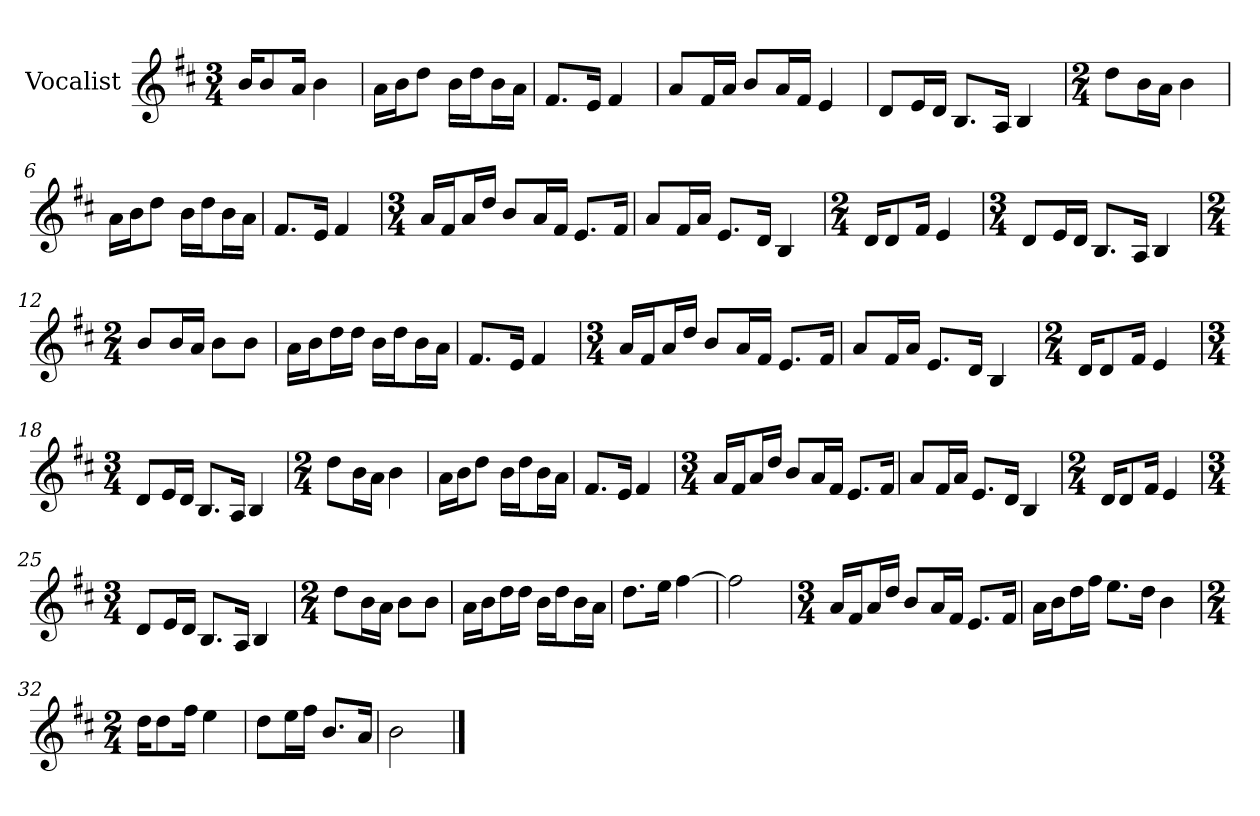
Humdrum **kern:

**kern
*part1
*staff1
*I"Vocalist
*k[f#c#]
*D:
*M3/4
=
16bKL
8b
16aJk
4b
=1
16aLL
16bJ
8ddJ
16bLL
16ddJ
16bL
16aJJ
=2
8.f#L
16eJk
4f#
=3
8aL
16f#L
16aJJ
8bL
16aL
16f#JJ
4e
=4
8dL
16eL
16dJJ
8.BL
16AJk
4B
=5
*M2/4
8ddL
16bL
16aJJ
4b
=6
16aLL
16bJ
8ddJ
16bLL
16ddJ
16bL
16aJJ
=7
8.f#L
16eJk
4f#
=8
*M3/4
16aLL
16f#J
16aL
16ddJJ
8bL
16aL
16f#JJ
8.eL
16f#Jk
=9
8aL
16f#L
16aJJ
8.eL
16dJk
4B
=10
*M2/4
16dKL
8d
16f#Jk
4e
=11
*M3/4
8dL
16eL
16dJJ
8.BL
16AJk
4B
=12
*M2/4
8bL
16bL
16aJJ
8bL
8bJ
=13
16aLL
16bJ
16ddL
16ddJJ
16bLL
16ddJ
16bL
16aJJ
=14
8.f#L
16eJk
4f#
=15
*M3/4
16aLL
16f#J
16aL
16ddJJ
8bL
16aL
16f#JJ
8.eL
16f#Jk
=16
8aL
16f#L
16aJJ
8.eL
16dJk
4B
=17
*M2/4
16dKL
8d
16f#Jk
4e
=18
*M3/4
8dL
16eL
16dJJ
8.BL
16AJk
4B
=19
*M2/4
8ddL
16bL
16aJJ
4b
=20
16aLL
16bJ
8ddJ
16bLL
16ddJ
16bL
16aJJ
=21
8.f#L
16eJk
4f#
=22
*M3/4
16aLL
16f#J
16aL
16ddJJ
8bL
16aL
16f#JJ
8.eL
16f#Jk
=23
8aL
16f#L
16aJJ
8.eL
16dJk
4B
=24
*M2/4
16dKL
8d
16f#Jk
4e
=25
*M3/4
8dL
16eL
16dJJ
8.BL
16AJk
4B
=26
*M2/4
8ddL
16bL
16aJJ
8bL
8bJ
=27
16aLL
16bJ
16ddL
16ddJJ
16bLL
16ddJ
16bL
16aJJ
=28
8.ddL
16eeJk
[4ff#
=29
2ff#]
=30
*M3/4
16aLL
16f#J
16aL
16ddJJ
8bL
16aL
16f#JJ
8.eL
16f#Jk
=31
16aLL
16bJ
16ddL
16ff#JJ
8.eeL
16ddJk
4b
=32
*M2/4
16ddKL
8dd
16ff#Jk
4ee
=33
8ddL
16eeL
16ff#JJ
8.bL
16aJk
=34
2b
==
*-
